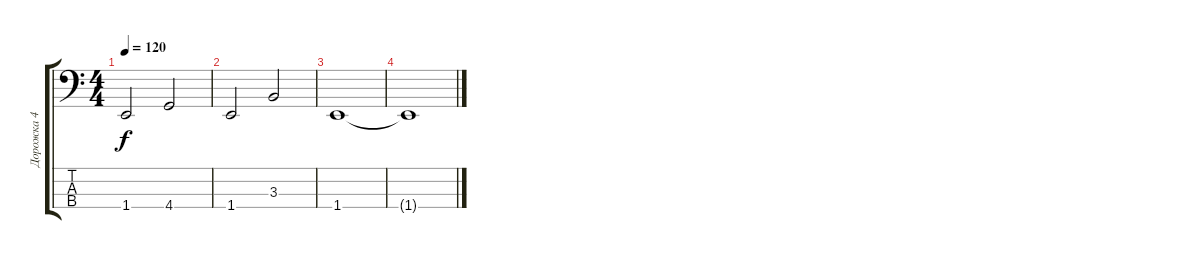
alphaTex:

\track ("Дорожка 4" "Дорожка 4") {instrument electricbassfinger}
\staff {score tabs}
\tuning (Gb2 Db2 Ab1 Eb1) {hide}
\ts (4 4)
\tempo 120
\clef f4
\ks c
1.4.2{dy f} 4.4.2 |
1.4.2 3.3.2 |
1.4.1 |
1.4{t}.1
